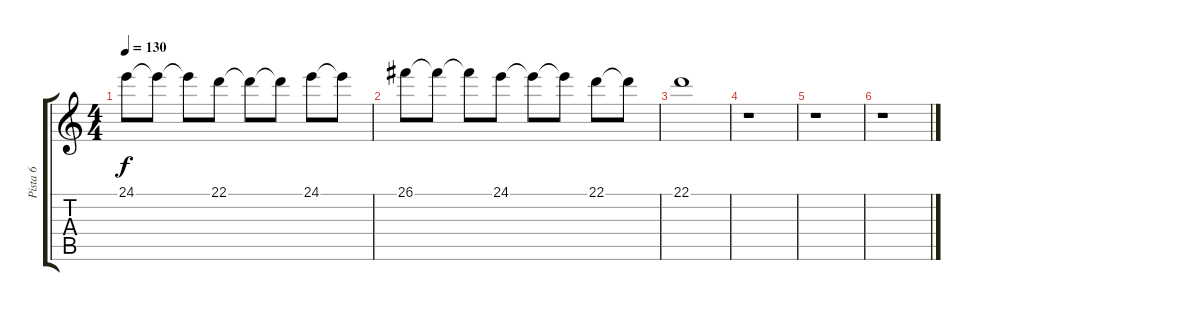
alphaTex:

\track ("Pista 6" "Pista 6") {instrument flute}
\staff {score tabs}
\tuning (E4 B3 G3 D3 A2 E2) {hide}
\ts (4 4)
\tempo 130
\clef g2
\ks c
24.1.8{dy f} 24.1{t}.8 24.1{t}.8 22.1.8 22.1{t}.8 22.1{t}.8 24.1.8 24.1{t}.8 |
26.1.8 26.1{t}.8 26.1{t}.8 24.1.8 24.1{t}.8 24.1{t}.8 22.1.8 22.1{t}.8 |
22.1.1 |
r.1 |
r.1 |
r.1
